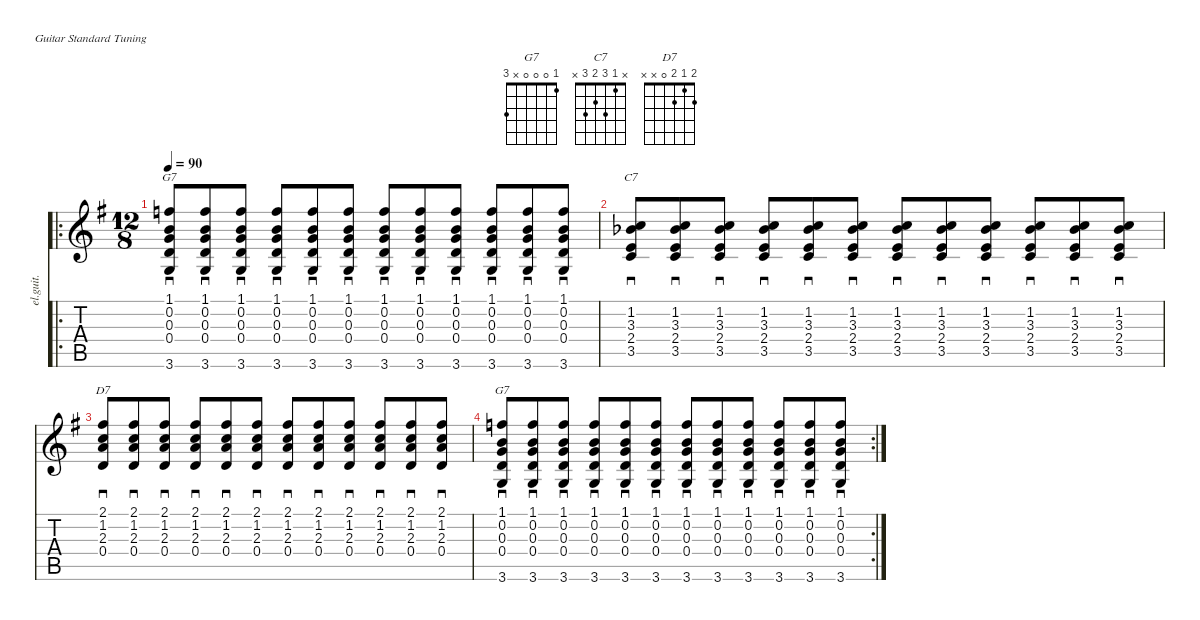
\defaultSystemsLayout 4
\hideDynamics
\bracketExtendMode nobrackets
\track ("Clean Guitar" "el.guit.") {defaultSystemsLayout 4 instrument electricguitarclean}
\staff {score tabs}
\tuning (E4 B3 G3 D3 A2 E2)
\chord ("G7" 1 0 0 0 x 3) {showfingering false}
\chord ("C7" x 1 3 2 3 x) {showfingering false}
\chord ("D7" 2 1 2 0 x x) {showfingering false}
\ro
\ts (12 8)
\beaming (8 3 3 3 3)
\tempo 90
\clef g2
\ks g
(3.6{acc forcenatural} 0.4{acc forcenatural} 0.3{acc forcenatural} 0.2{acc forcenatural} 1.1{acc forcenatural}).8{sd ch "G7" dy mf instrument electricguitarclean beam Up} (3.6{acc forcenatural} 0.4{acc forcenatural} 0.3{acc forcenatural} 0.2{acc forcenatural} 1.1{acc forcenatural}).8{sd beam Up} (3.6{acc forcenatural} 0.4{acc forcenatural} 0.3{acc forcenatural} 0.2{acc forcenatural} 1.1{acc forcenatural}).8{sd beam Up} (3.6{acc forcenatural} 0.4{acc forcenatural} 0.3{acc forcenatural} 0.2{acc forcenatural} 1.1{acc forcenatural}).8{sd beam Up} (3.6{acc forcenatural} 0.4{acc forcenatural} 0.3{acc forcenatural} 0.2{acc forcenatural} 1.1{acc forcenatural}).8{sd beam Up} (3.6{acc forcenatural} 0.4{acc forcenatural} 0.3{acc forcenatural} 0.2{acc forcenatural} 1.1{acc forcenatural}).8{sd beam Up} (3.6{acc forcenatural} 0.4{acc forcenatural} 0.3{acc forcenatural} 0.2{acc forcenatural} 1.1{acc forcenatural}).8{sd beam Up} (3.6{acc forcenatural} 0.4{acc forcenatural} 0.3{acc forcenatural} 0.2{acc forcenatural} 1.1{acc forcenatural}).8{sd beam Up} (3.6{acc forcenatural} 0.4{acc forcenatural} 0.3{acc forcenatural} 0.2{acc forcenatural} 1.1{acc forcenatural}).8{sd beam Up} (3.6{acc forcenatural} 0.4{acc forcenatural} 0.3{acc forcenatural} 0.2{acc forcenatural} 1.1{acc forcenatural}).8{sd beam Up} (3.6{acc forcenatural} 0.4{acc forcenatural} 0.3{acc forcenatural} 0.2{acc forcenatural} 1.1{acc forcenatural}).8{sd beam Up} (3.6{acc forcenatural} 0.4{acc forcenatural} 0.3{acc forcenatural} 0.2{acc forcenatural} 1.1{acc forcenatural}).8{sd beam Up} |
(3.5{acc forcenatural} 2.4{acc forcenatural} 3.3{acc b} 1.2{acc forcenatural}).8{sd ch "C7" beam Up} (3.5{acc forcenatural} 2.4{acc forcenatural} 3.3{acc b} 1.2{acc forcenatural}).8{sd beam Up} (3.5{acc forcenatural} 2.4{acc forcenatural} 3.3{acc b} 1.2{acc forcenatural}).8{sd beam Up} (3.5{acc forcenatural} 2.4{acc forcenatural} 3.3{acc b} 1.2{acc forcenatural}).8{sd beam Up} (3.5{acc forcenatural} 2.4{acc forcenatural} 3.3{acc b} 1.2{acc forcenatural}).8{sd beam Up} (3.5{acc forcenatural} 2.4{acc forcenatural} 3.3{acc b} 1.2{acc forcenatural}).8{sd beam Up} (3.5{acc forcenatural} 2.4{acc forcenatural} 3.3{acc b} 1.2{acc forcenatural}).8{sd beam Up} (3.5{acc forcenatural} 2.4{acc forcenatural} 3.3{acc b} 1.2{acc forcenatural}).8{sd beam Up} (3.5{acc forcenatural} 2.4{acc forcenatural} 3.3{acc b} 1.2{acc forcenatural}).8{sd beam Up} (3.5{acc forcenatural} 2.4{acc forcenatural} 3.3{acc b} 1.2{acc forcenatural}).8{sd beam Up} (3.5{acc forcenatural} 2.4{acc forcenatural} 3.3{acc b} 1.2{acc forcenatural}).8{sd beam Up} (3.5{acc forcenatural} 2.4{acc forcenatural} 3.3{acc b} 1.2{acc forcenatural}).8{sd beam Up} |
(0.4{acc forcenatural} 2.3{acc forcenatural} 1.2{acc forcenatural} 2.1{acc #}).8{sd ch "D7" beam Up} (0.4{acc forcenatural} 2.3{acc forcenatural} 1.2{acc forcenatural} 2.1{acc #}).8{sd beam Up} (0.4{acc forcenatural} 2.3{acc forcenatural} 1.2{acc forcenatural} 2.1{acc #}).8{sd beam Up} (0.4{acc forcenatural} 2.3{acc forcenatural} 1.2{acc forcenatural} 2.1{acc #}).8{sd beam Up} (0.4{acc forcenatural} 2.3{acc forcenatural} 1.2{acc forcenatural} 2.1{acc #}).8{sd beam Up} (0.4{acc forcenatural} 2.3{acc forcenatural} 1.2{acc forcenatural} 2.1{acc #}).8{sd beam Up} (0.4{acc forcenatural} 2.3{acc forcenatural} 1.2{acc forcenatural} 2.1{acc #}).8{sd beam Up} (0.4{acc forcenatural} 2.3{acc forcenatural} 1.2{acc forcenatural} 2.1{acc #}).8{sd beam Up} (0.4{acc forcenatural} 2.3{acc forcenatural} 1.2{acc forcenatural} 2.1{acc #}).8{sd beam Up} (0.4{acc forcenatural} 2.3{acc forcenatural} 1.2{acc forcenatural} 2.1{acc #}).8{sd beam Up} (0.4{acc forcenatural} 2.3{acc forcenatural} 1.2{acc forcenatural} 2.1{acc #}).8{sd beam Up} (0.4{acc forcenatural} 2.3{acc forcenatural} 1.2{acc forcenatural} 2.1{acc #}).8{sd beam Up} |
\rc 2
(3.6{acc forcenatural} 0.4{acc forcenatural} 0.3{acc forcenatural} 0.2{acc forcenatural} 1.1{acc forcenatural}).8{sd ch "G7" beam Up} (3.6{acc forcenatural} 0.4{acc forcenatural} 0.3{acc forcenatural} 0.2{acc forcenatural} 1.1{acc forcenatural}).8{sd beam Up} (3.6{acc forcenatural} 0.4{acc forcenatural} 0.3{acc forcenatural} 0.2{acc forcenatural} 1.1{acc forcenatural}).8{sd beam Up} (3.6{acc forcenatural} 0.4{acc forcenatural} 0.3{acc forcenatural} 0.2{acc forcenatural} 1.1{acc forcenatural}).8{sd beam Up} (3.6{acc forcenatural} 0.4{acc forcenatural} 0.3{acc forcenatural} 0.2{acc forcenatural} 1.1{acc forcenatural}).8{sd beam Up} (3.6{acc forcenatural} 0.4{acc forcenatural} 0.3{acc forcenatural} 0.2{acc forcenatural} 1.1{acc forcenatural}).8{sd beam Up} (3.6{acc forcenatural} 0.4{acc forcenatural} 0.3{acc forcenatural} 0.2{acc forcenatural} 1.1{acc forcenatural}).8{sd beam Up} (3.6{acc forcenatural} 0.4{acc forcenatural} 0.3{acc forcenatural} 0.2{acc forcenatural} 1.1{acc forcenatural}).8{sd beam Up} (3.6{acc forcenatural} 0.4{acc forcenatural} 0.3{acc forcenatural} 0.2{acc forcenatural} 1.1{acc forcenatural}).8{sd beam Up} (3.6{acc forcenatural} 0.4{acc forcenatural} 0.3{acc forcenatural} 0.2{acc forcenatural} 1.1{acc forcenatural}).8{sd beam Up} (3.6{acc forcenatural} 0.4{acc forcenatural} 0.3{acc forcenatural} 0.2{acc forcenatural} 1.1{acc forcenatural}).8{sd beam Up} (3.6{acc forcenatural} 0.4{acc forcenatural} 0.3{acc forcenatural} 0.2{acc forcenatural} 1.1{acc forcenatural}).8{sd beam Up}
